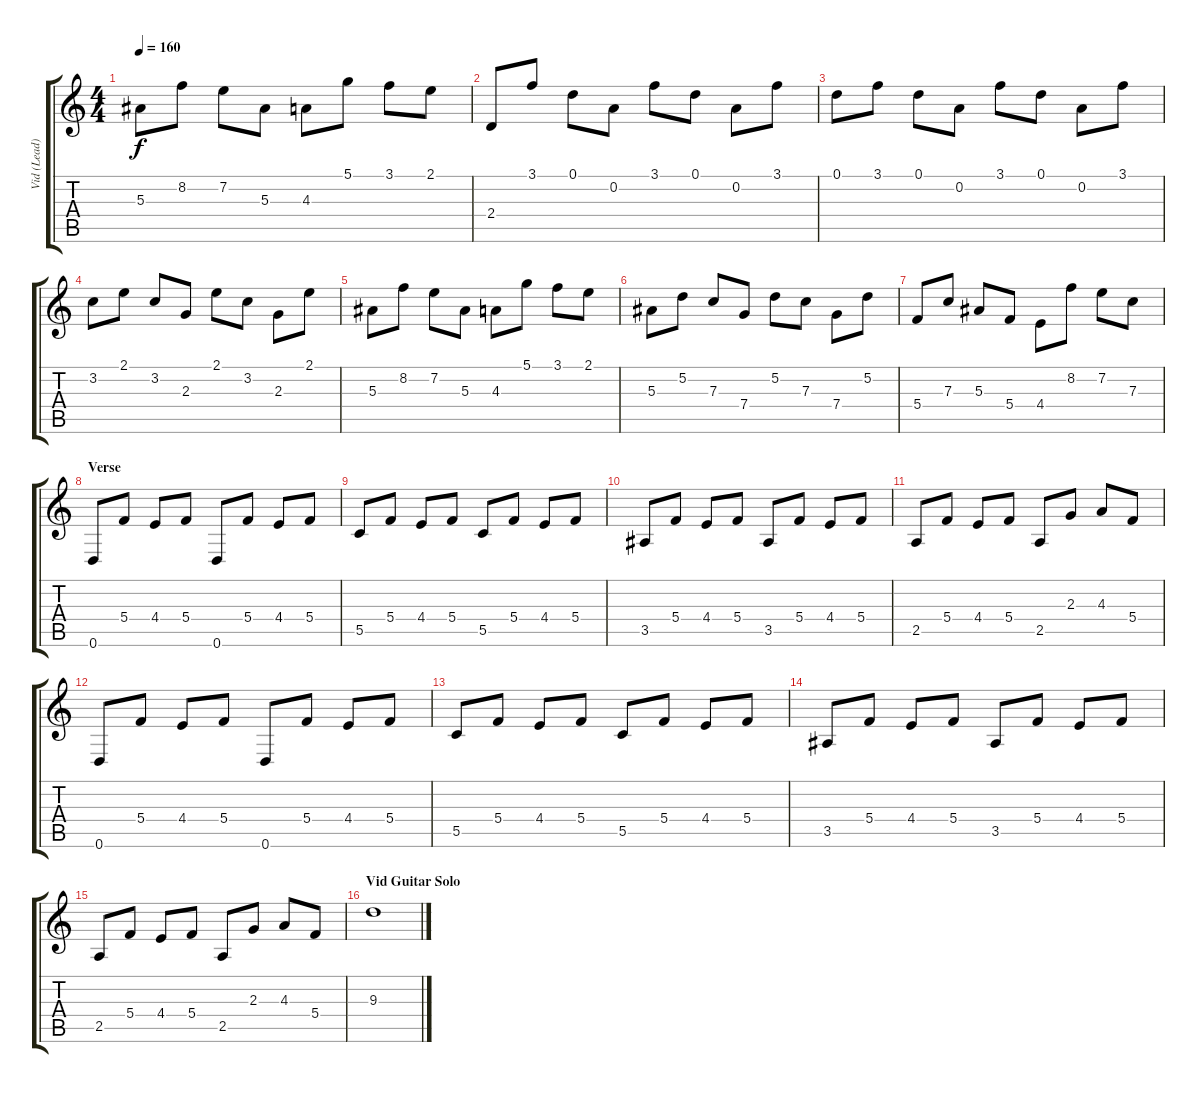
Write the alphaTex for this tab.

\track ("Vid (Lead)" "Vid (Lead)") {instrument distortionguitar}
\staff {score tabs}
\tuning (D4 A3 F3 C3 G2 D2) {hide}
\ts (4 4)
\tempo 160
\clef g2
\ks c
5.3.8{dy f} 8.2.8 7.2.8 5.3.8 4.3.8 5.1.8 3.1.8 2.1.8 |
2.4.8 3.1.8 0.1.8 0.2.8 3.1.8 0.1.8 0.2.8 3.1.8 |
0.1.8 3.1.8 0.1.8 0.2.8 3.1.8 0.1.8 0.2.8 3.1.8 |
3.2.8 2.1.8 3.2.8 2.3.8 2.1.8 3.2.8 2.3.8 2.1.8 |
5.3.8 8.2.8 7.2.8 5.3.8 4.3.8 5.1.8 3.1.8 2.1.8 |
5.3.8 5.2.8 7.3.8 7.4.8 5.2.8 7.3.8 7.4.8 5.2.8 |
5.4.8 7.3.8 5.3.8 5.4.8 4.4.8 8.2.8 7.2.8 7.3.8 |
\section ("" "Verse")
0.6.8 5.4.8 4.4.8 5.4.8 0.6.8 5.4.8 4.4.8 5.4.8 |
5.5.8 5.4.8 4.4.8 5.4.8 5.5.8 5.4.8 4.4.8 5.4.8 |
3.5.8 5.4.8 4.4.8 5.4.8 3.5.8 5.4.8 4.4.8 5.4.8 |
2.5.8 5.4.8 4.4.8 5.4.8 2.5.8 2.3.8 4.3.8 5.4.8 |
0.6.8 5.4.8 4.4.8 5.4.8 0.6.8 5.4.8 4.4.8 5.4.8 |
5.5.8 5.4.8 4.4.8 5.4.8 5.5.8 5.4.8 4.4.8 5.4.8 |
3.5.8 5.4.8 4.4.8 5.4.8 3.5.8 5.4.8 4.4.8 5.4.8 |
2.5.8 5.4.8 4.4.8 5.4.8 2.5.8 2.3.8 4.3.8 5.4.8 |
\section ("" "Vid Guitar Solo")
9.3.1
